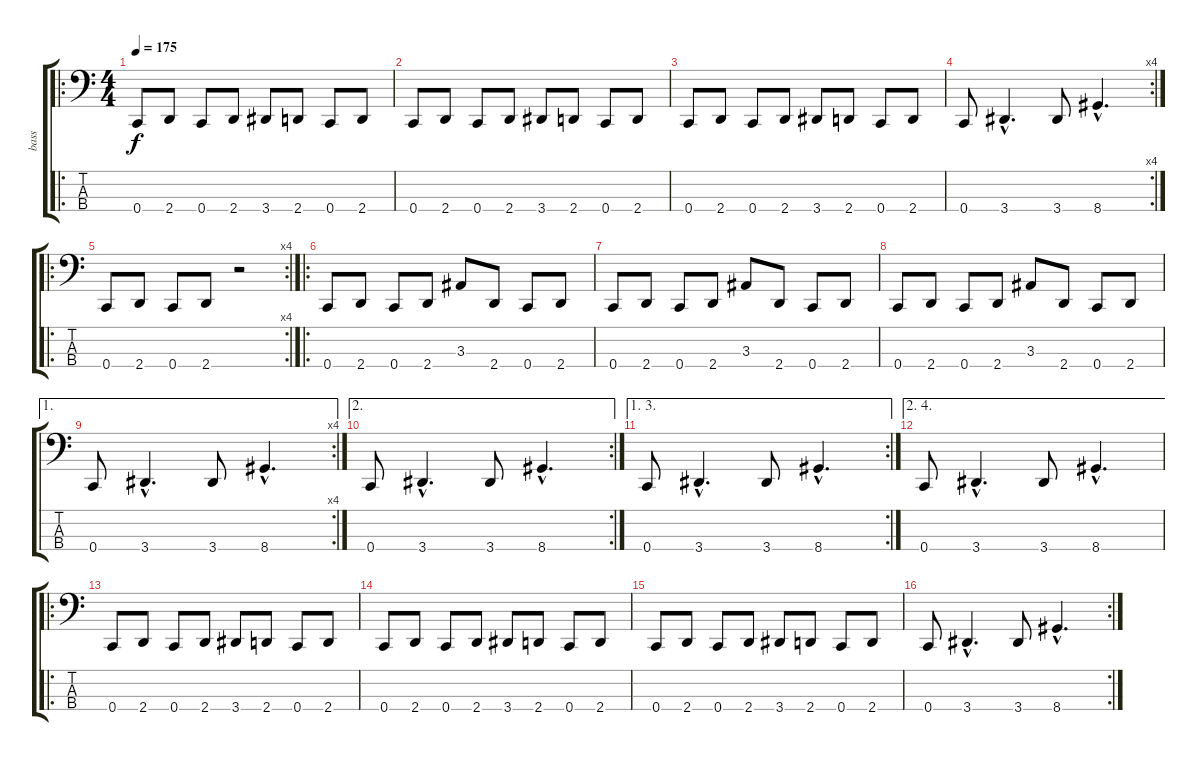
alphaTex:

\track ("bass" "bass") {instrument electricbasspick}
\staff {score tabs}
\tuning (F2 C2 G1 C1) {hide}
\ro
\ts (4 4)
\tempo 175
\clef f4
\ks c
0.4.8{dy f instrument electricbasspick} 2.4.8 0.4.8 2.4.8 3.4.8 2.4.8 0.4.8 2.4.8 |
0.4.8 2.4.8 0.4.8 2.4.8 3.4.8 2.4.8 0.4.8 2.4.8 |
0.4.8 2.4.8 0.4.8 2.4.8 3.4.8 2.4.8 0.4.8 2.4.8 |
\rc 4
0.4.8 3.4{hac}.4{d} 3.4.8 8.4{hac}.4{d} |
\ro
\rc 4
0.4.8 2.4.8 0.4.8 2.4.8 r.2 |
\ro
0.4.8 2.4.8 0.4.8 2.4.8 3.3.8 2.4.8 0.4.8 2.4.8 |
0.4.8 2.4.8 0.4.8 2.4.8 3.3.8 2.4.8 0.4.8 2.4.8 |
0.4.8 2.4.8 0.4.8 2.4.8 3.3.8 2.4.8 0.4.8 2.4.8 |
\ae 1
\rc 4
0.4.8 3.4{hac}.4{d} 3.4.8 8.4{hac}.4{d} |
\ae 2
\rc 2
0.4.8 3.4{hac}.4{d} 3.4.8 8.4{hac}.4{d} |
\ae (1 3)
\rc 2
0.4.8 3.4{hac}.4{d} 3.4.8 8.4{hac}.4{d} |
\ae (2 4)
0.4.8 3.4{hac}.4{d} 3.4.8 8.4{hac}.4{d} |
\ro
0.4.8 2.4.8 0.4.8 2.4.8 3.4.8 2.4.8 0.4.8 2.4.8 |
0.4.8 2.4.8 0.4.8 2.4.8 3.4.8 2.4.8 0.4.8 2.4.8 |
0.4.8 2.4.8 0.4.8 2.4.8 3.4.8 2.4.8 0.4.8 2.4.8 |
\rc 2
0.4.8 3.4{hac}.4{d} 3.4.8 8.4{hac}.4{d}
